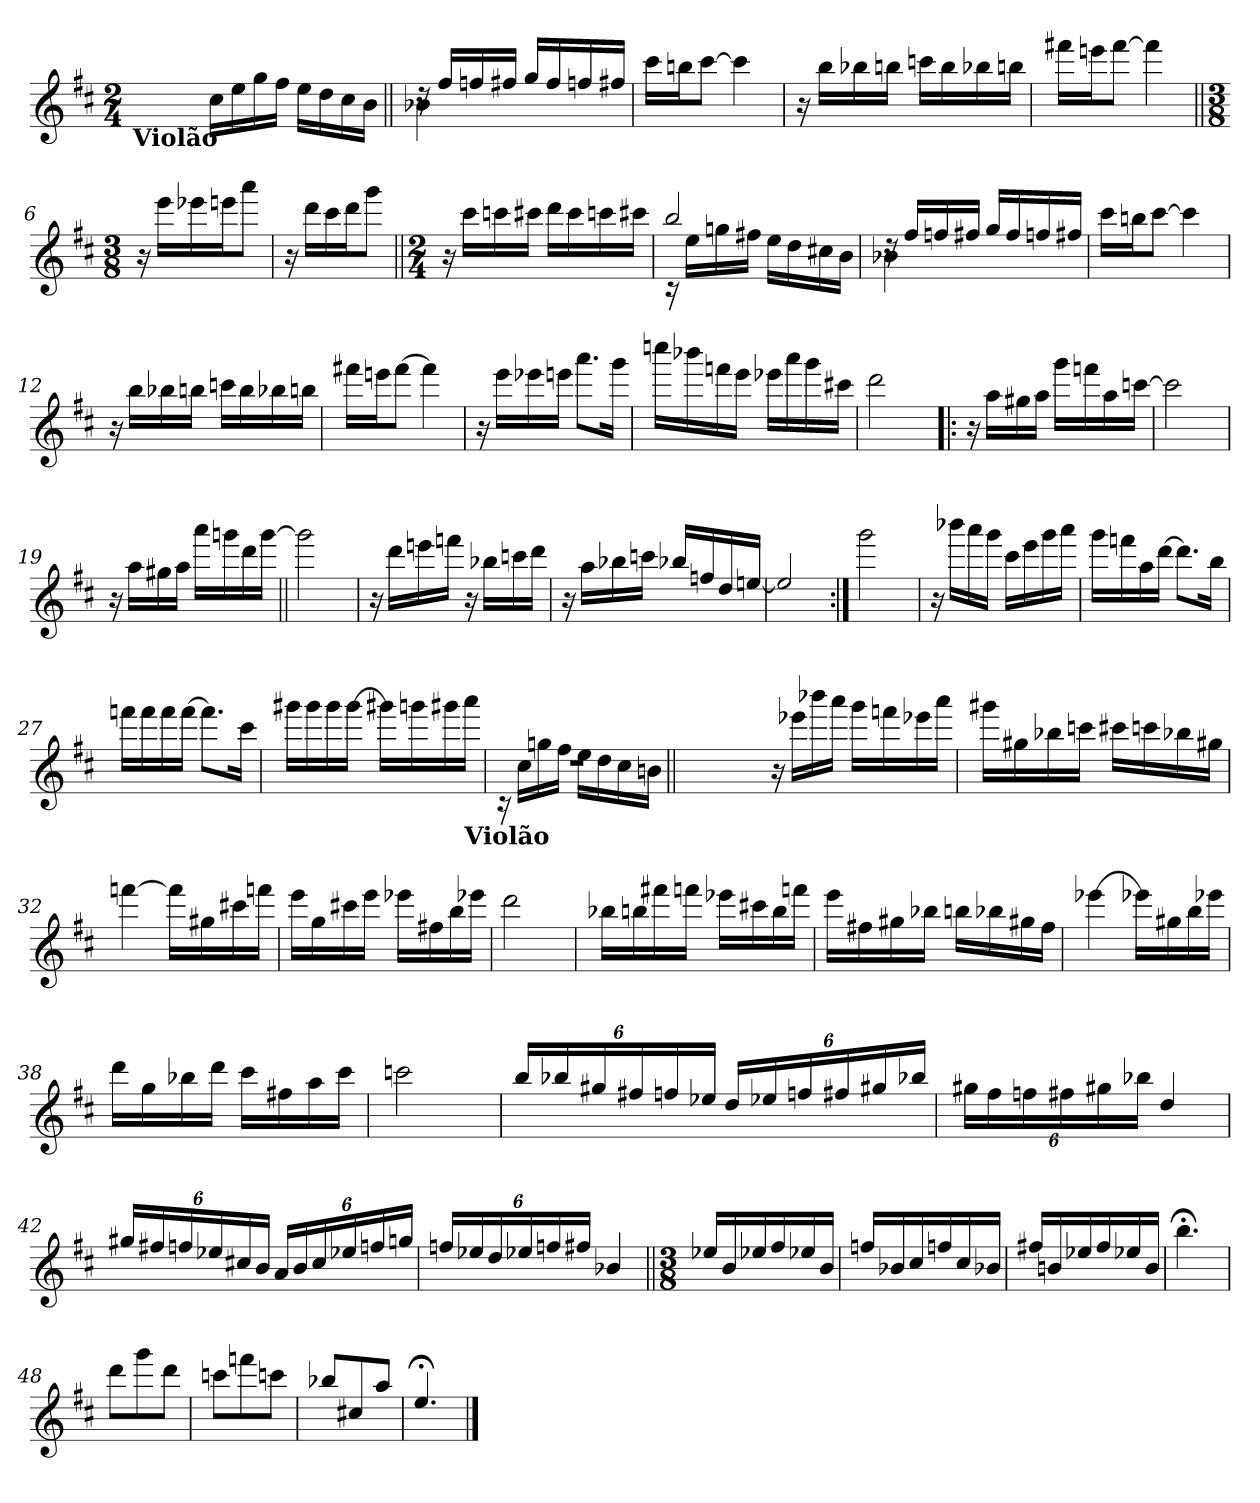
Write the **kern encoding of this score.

**kern
*part1
*staff1
*clefG2
*k[f#c#]
*D:
*M2/4
=1
!LO:TX:b:B:t=Violão
2ryy
16cc#!\LL
16ee!\
16gg!\
16ff#!\JJ
16ee!\LL
16dd!\
16cc#!\
16b!\JJ
=2||
*^
16rdd	4b-X!\
16ff#/LL	.
16ffn/	.
16ff#X/JJ	.
16gg/LL	4ryy
16ff#/	.
16ffn/	.
16ff#X/JJ	.
*v	*v
=3
16ccc#\LL
16bbn\J
[8ccc#\J
4ccc#\]
=4
16r
16bb\LL
16bb-X\
16bbn\JJ
16cccn\LL
16bb\
16bb-X\
16bbn\JJ
!!LO:LB:g=z
=5
16fff#X\LL
16eeen\J
[8fff#\J
4fff#\]
=6||
*M3/8
16r
16eee\LL
16eee-X\
16eeen\J
8aaa\J
=7
16r
16ddd\LL
16ccc#\
16ddd\J
8ggg\J
=8||
*M2/4
16r
16ccc#\LL
16cccn\
16ccc#X\JJ
16ddd\LL
16ccc#\
16cccn\
16ccc#X\JJ
!!LO:LB:g=z
=9
*^
2bb/	16rc
.	16ee!\LL
.	16ggn!\
.	16ff#X!\JJ
.	16ee!\LL
.	16dd!\
.	16cc#X!\
.	16b!\JJ
=10	=10
16rdd	4b-X!\
16ff#/LL	.
16ffn/	.
16ff#X/JJ	.
16gg/LL	4ryy
16ff#/	.
16ffn/	.
16ff#X/JJ	.
*v	*v
=11
16ccc#\LL
16bbn\J
[8ccc#\J
4ccc#\]
=12
16r
16bb\LL
16bb-X\
16bbn\JJ
16cccn\LL
16bb\
16bb-X\
16bbn\JJ
!!LO:LB:g=z
=13
16fff#X\LL
16eeen\J
[8fff#\J
4fff#\]
=14
16r
16eee\LL
16eee-X\
16eeen\JJ
8.aaa\L
16ggg\Jk
=15
16ccccn\LL
16bbb-X\
16fffn\
16eee\JJ
16eee-X\LL
16aaa\
16ggg\
16ccc#X\JJ
=16
2ddd\
!!LO:LB:g=z
=17!|:
16r
16aa\LL
16gg#X\
16aa\JJ
16ggg\LL
16fffn\
16aa\
[16cccn\JJ
=18
2cccn\]
=19
16r
16aa\LL
16gg#X\
16aa\JJ
16aaa\LL
16gggn\
16ddd\
[16ggg\JJ
!!LO:LB:g=z
=20||
2ggg\]
=21
16r
16ddd\LL
16eeen\
16fffn\JJ
16r
16bb-X\LL
16cccn\
16ddd\JJ
=22
16r
16aa\LL
16bb-X\
16cccn\JJ
16bb-X/LL
16ffn/
16dd/
[16een/JJ
=23
2ee/]
!!LO:LB:g=z
=24:|!
2ggg\
=25
16r
16bbb-X\LL
16aaa\
16ggg\JJ
16ccc#\LL
16eee\
16ggg\
16aaa\JJ
=26
16ggg\LL
16fffn\
16aa\
[16ddd\JJ
8.ddd\L]
16bb\Jk
=27
16fffn\LL
16fff\
16fff\
[16fff\JJ
8.fff\L]
16ccc#\Jk
!!LO:LB:g=z
=28
16ggg#X\LL
16ggg#\
16ggg#\
[16ggg#\JJ
16ggg#X\LL]
16gggn\
16ggg#X\
!LO:TX:b:B:t=Violão
16aaa\JJ
=29
*^
2rdd	16rc
.	16cc#\LL
.	16ggn\
.	16ff#\JJ
.	16ee\LL
.	16dd\
.	16cc#\
.	16bn\JJ
*v	*v
=29X291||
2ryy
!!LO:LB:g=z
=30-
16r
16eee-X\LL
16bbb-X\
16aaa\JJ
16ggg\LL
16fffn\
16eee-X\
16aaa\JJ
=31
16ggg#X\LL
16gg#X\
16bb-X\
16cccn\JJ
16ccc#X\LL
16cccn\
16bb-X\
16gg#X\JJ
=32
[4fffn\
16fff\LL]
16gg#X\
16ccc#X\
16fffn\JJ
=33
16eee\LL
16gg\
16ccc#X\
16eee\JJ
16eee-X\LL
16ff#X\
16bb\
16eee-X\JJ
!!LO:PB:g=z
=34
2ddd\
=35
16bb-X\LL
16bbn\
16fff#X\
16fffn\JJ
16eee-X\LL
16ccc#X\
16bb\
16fffn\JJ
=36
16eee\LL
16ff#X\
16gg#X\
16bb-X\JJ
16bbn\LL
16bb-X\
16gg#X\
16ff#\JJ
!!LO:LB:g=z
=37
[4eee-X\
16eee-X\LL]
16gg#X\
16bb\
16eee-X\JJ
=38
16ddd\LL
16gg\
16bb-X\
16ddd\JJ
16ccc#\LL
16ff#X\
16aa\
16ccc#\JJ
=39
2cccn\
=40
24bb/LL
24bb-X/
24gg#X/
24ff#X/
24ffn/
24ee-X/JJ
24dd/LL
24ee-X/
24ffn/
24ff#X/
24gg#X/
24bb-X/JJ
!!LO:LB:g=z
=41
24gg#X\LL
24ff#\
24ffn\
24ff#X\
24gg#X\
24bb-X\JJ
4dd/
=42
24gg#X/LL
24ff#X/
24ffn/
24ee-X/
24cc#X/
24b/JJ
24a/LL
24b/
24cc#/
24ee-X/
24ffn/
24ggn/JJ
=43
24ffn/LL
24ee-X/
24dd/
24ee-X/
24ffn/
24ff#X/JJ
4b-X/
!!LO:LB:g=z
=44||
*M3/8
16ee-X/LL
16b/
16ee-X/
16ff#/
16ee-X/
16b/JJ
=45
16ffn/LL
16b-X/
16cc#/
16ffn/
16cc#/
16b-X/JJ
=46
16ff#X/LL
16bn/
16ee-X/
16ff#/
16ee-X/
16b/JJ
=47
4.bb;<\
=48
8ddd\L
8ggg\
8ddd\J
!!LO:LB:g=z
=49
8cccn\L
8fffn\
8cccn\J
=50
8bb-X/L
8cc#X/
8aa/J
=51
4.ee;</
==
*-
